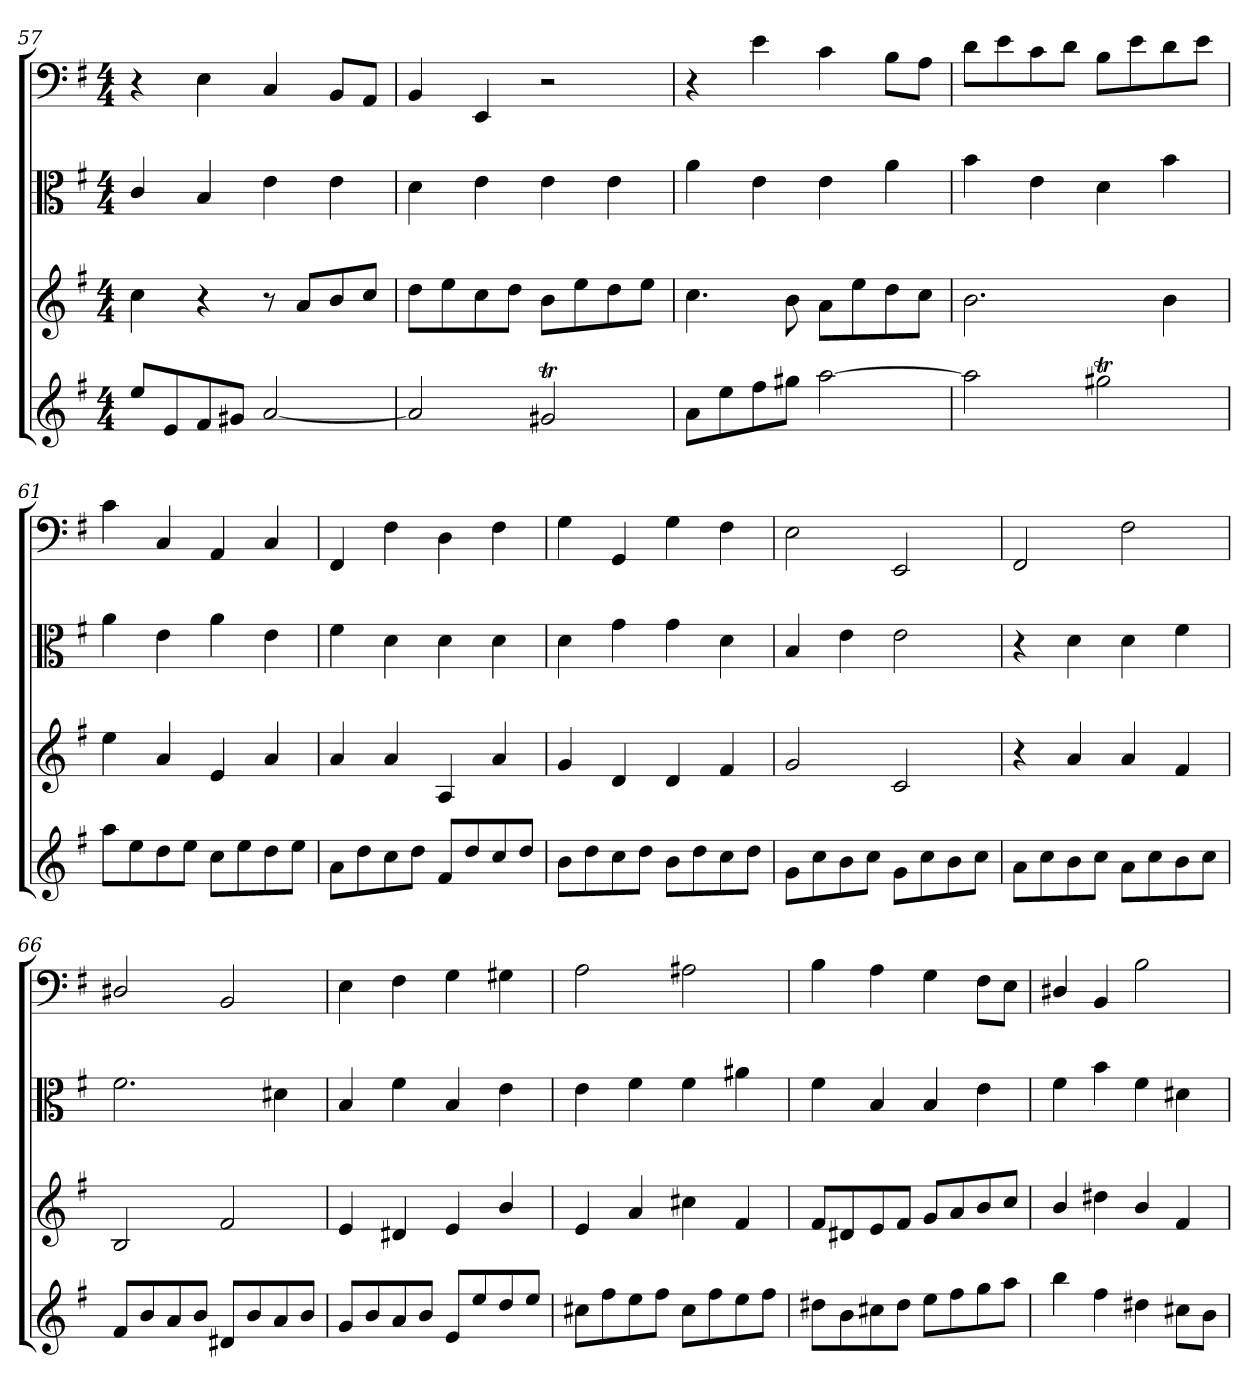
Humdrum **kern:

**kern	**kern	**kern	**kern
*part4	*part3	*part2	*part1
*staff4	*staff3	*staff2	*staff1
*clefG2	*clefG2	*clefC3	*clefF4
*k[f#]	*k[f#]	*k[f#]	*k[f#]
*e:	*e:	*e:	*e:
*M4/4	*M4/4	*M4/4	*M4/4
=57	=57	=57	=57
8ee/L	4cc\	4c/	4r
8e/	.	.	.
8f#/	4r	4B/	4E\
8g#X/J	.	.	.
[2a/	8r	4e\	4C/
.	8a/L	.	.
.	8b/	4e\	8BB/L
.	8cc/J	.	8AA/J
=58	=58	=58	=58
2a/]	8dd\L	4d\	4BB/
.	8ee\	.	.
.	8cc\	4e\	4EE/
.	8dd\J	.	.
2g#Xt/	8b\L	4e\	2r
.	8ee\	.	.
.	8dd\	4e\	.
.	8ee\J	.	.
=59	=59	=59	=59
8a\L	4.cc\	4a\	4r
8ee\	.	.	.
8ff#\	.	4e\	4e\
8gg#X\J	8b\	.	.
[2aa\	8a\L	4e\	4c\
.	8ee\	.	.
.	8dd\	4a\	8B\L
.	8cc\J	.	8A\J
=60	=60	=60	=60
2aa\]	2.b\	4b\	8d\L
.	.	.	8e\
.	.	4e\	8c\
.	.	.	8d\J
2gg#Xt\	.	4d\	8B\L
.	.	.	8e\
.	4b\	4b\	8d\
.	.	.	8e\J
=61	=61	=61	=61
8aa\L	4ee\	4a\	4c\
8ee\	.	.	.
8dd\	4a/	4e\	4C/
8ee\J	.	.	.
8cc\L	4e/	4a\	4AA/
8ee\	.	.	.
8dd\	4a/	4e\	4C/
8ee\J	.	.	.
=62	=62	=62	=62
8a\L	4a/	4f#\	4FF#/
8dd\	.	.	.
8cc\	4a/	4d\	4F#\
8dd\J	.	.	.
8f#/L	4A/	4d\	4D\
8dd/	.	.	.
8cc/	4a/	4d\	4F#\
8dd/J	.	.	.
=63	=63	=63	=63
8b\L	4g/	4d\	4G\
8dd\	.	.	.
8cc\	4d/	4g\	4GG/
8dd\J	.	.	.
8b\L	4d/	4g\	4G\
8dd\	.	.	.
8cc\	4f#/	4d\	4F#\
8dd\J	.	.	.
=64	=64	=64	=64
8g\L	2g/	4B/	2E\
8cc\	.	.	.
8b\	.	4e\	.
8cc\J	.	.	.
8g\L	2c/	2e\	2EE/
8cc\	.	.	.
8b\	.	.	.
8cc\J	.	.	.
=65	=65	=65	=65
8a\L	4r	4r	2FF#/
8cc\	.	.	.
8b\	4a/	4d\	.
8cc\J	.	.	.
8a\L	4a/	4d\	2F#\
8cc\	.	.	.
8b\	4f#/	4f#\	.
8cc\J	.	.	.
=66	=66	=66	=66
8f#/L	2B/	2.f#\	2D#X/
8b/	.	.	.
8a/	.	.	.
8b/J	.	.	.
8d#X/L	2f#/	.	2BB/
8b/	.	.	.
8a/	.	4d#X\	.
8b/J	.	.	.
=67	=67	=67	=67
8g/L	4e/	4B/	4E\
8b/	.	.	.
8a/	4d#X/	4f#\	4F#\
8b/J	.	.	.
8e/L	4e/	4B/	4G\
8ee/	.	.	.
8dd/	4b/	4e\	4G#X\
8ee/J	.	.	.
=68	=68	=68	=68
8cc#X\L	4e/	4e\	2A\
8ff#\	.	.	.
8ee\	4a/	4f#\	.
8ff#\J	.	.	.
8cc#\L	4cc#X\	4f#\	2A#X\
8ff#\	.	.	.
8ee\	4f#/	4a#X\	.
8ff#\J	.	.	.
=69	=69	=69	=69
8dd#X\L	8f#/L	4f#\	4B\
8b\	8d#X/	.	.
8cc#X\	8e/	4B/	4A\
8dd#\J	8f#/J	.	.
8ee\L	8g/L	4B/	4G\
8ff#\	8a/	.	.
8gg\	8b/	4e\	8F#\L
8aa\J	8cc/J	.	8E\J
=70	=70	=70	=70
4bb\	4b/	4f#\	4D#X/
4ff#\	4dd#X\	4b\	4BB/
4dd#X\	4b/	4f#\	2B\
8cc#X\L	4f#/	4d#X\	.
8b\J	.	.	.
=	=	=	=
*-	*-	*-	*-
